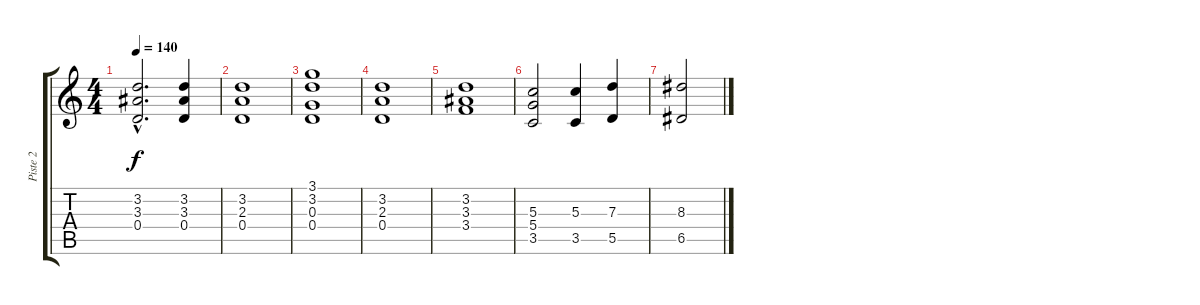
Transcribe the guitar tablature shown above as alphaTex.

\track ("Piste 2" "Piste 2") {instrument overdrivenguitar}
\staff {score tabs}
\tuning (E4 B3 G3 D3 A2 E2) {hide}
\ts (4 4)
\tempo 140
\clef g2
\ks c
(3.2{hac} 3.3{hac} 0.4{hac}).2{d dy f} (3.2 3.3 0.4).4 |
(3.2 2.3 0.4).1 |
(3.1 3.2 0.3 0.4).1 |
(3.2 2.3 0.4).1 |
(3.2 3.3 3.4).1 |
(5.3 5.4 3.5).2 (5.3 3.5).4 (7.3 5.5).4 |
(8.3 6.5).2
